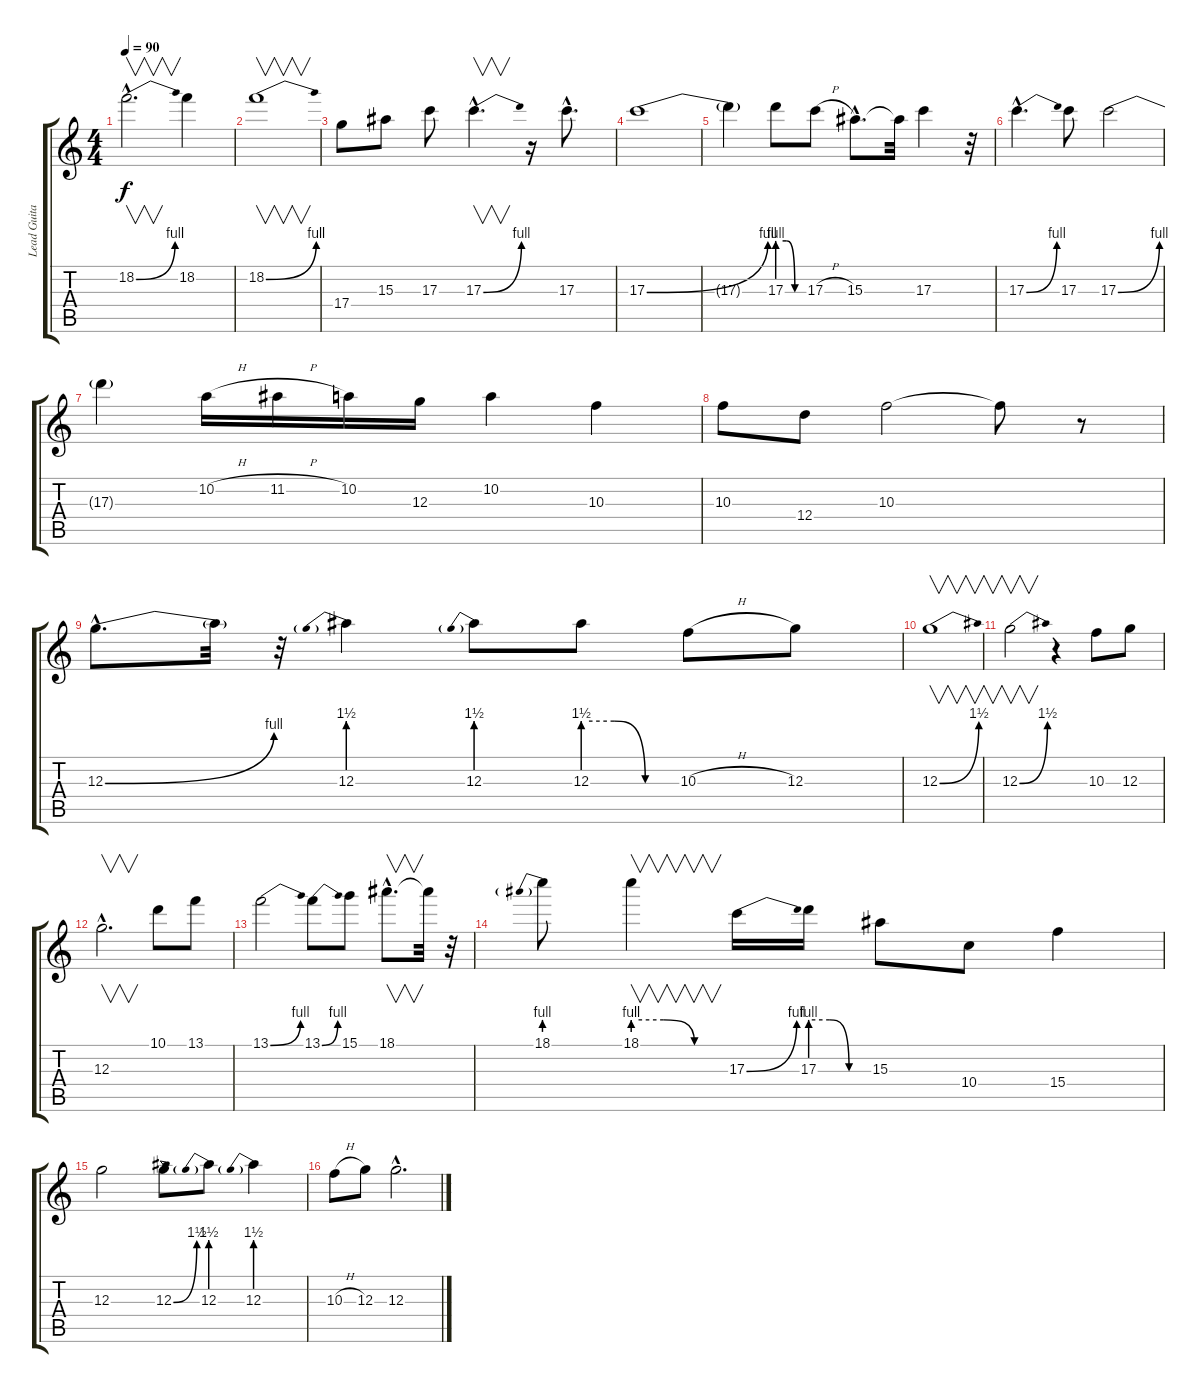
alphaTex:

\track ("Lead Guitar" "Lead Guita") {instrument electricguitarjazz}
\staff {score tabs}
\tuning (E4 B3 G3 D3 A2 E2) {hide}
\ts (4 4)
\tempo 90
\clef g2
\ks c
18.2{be (bend 0 0 60 4) hac}.2{v d dy f instrument electricguitarjazz} 18.2.4 |
18.2{be (bend 0 0 60 4)}.1{v} |
17.4.8 15.3.8 17.3.8 17.3{be (bend 0 0 60 4) hac}.4{v d} r.16 17.3{hac}.8{d} |
17.3{be (bend 0 0 60 4)}.1 |
17.3{t}.4 17.3{be (custom 0 4 20 4 40 0 60 0)}.8 17.3{h}.8 15.3{hac}.8{d} 15.3{t}.32 17.3.4 r.32 |
17.3{be (bend 0 0 60 4) hac}.4{d} 17.3.8 17.3{be (bend 0 0 60 4)}.2 |
17.3{t}.4 10.2{h}.16 11.2{h}.16 10.2.16 12.3.16 10.2.4 10.3.4 |
10.3.8 12.4.8 10.3.2 10.3{t}.8 r.8 |
12.3{be (bend 0 0 60 4) hac}.8{d} 12.3{t}.32 r.32 12.3{be (prebend 0 6 60 6)}.4 12.3{be (prebend 0 6 60 6)}.8 12.3{be (custom 0 6 20 6 40 0 60 0)}.8 10.3{h}.8 12.3.8 |
12.3{be (bend 0 0 60 6)}.1{v} |
12.3{be (bend 0 0 60 6)}.2{v} r.4 10.3.8 12.3.8 |
12.3{hac}.2{v d} 10.1.8 13.1.8 |
13.1{be (bend 0 0 60 4)}.2 13.1{be (bend 0 0 60 4)}.8 15.1.8 18.1{hac}.8{v d} 18.1{t}.32 r.32 |
18.1{be (prebend 0 4 60 4)}.8 18.1{be (custom 0 4 20 4 40 0 60 0)}.4{v} 17.3{be (bend 0 0 60 4)}.16 17.3{be (custom 0 4 20 4 40 0 60 0)}.16 15.3.8 10.4.8 15.4.4 |
12.3.2 12.3{be (bend 0 0 60 6)}.8 12.3{be (prebend 0 6 60 6)}.8 12.3{be (prebend 0 6 60 6)}.4 |
10.3{h}.8 12.3.8 12.3{hac}.2{d}
